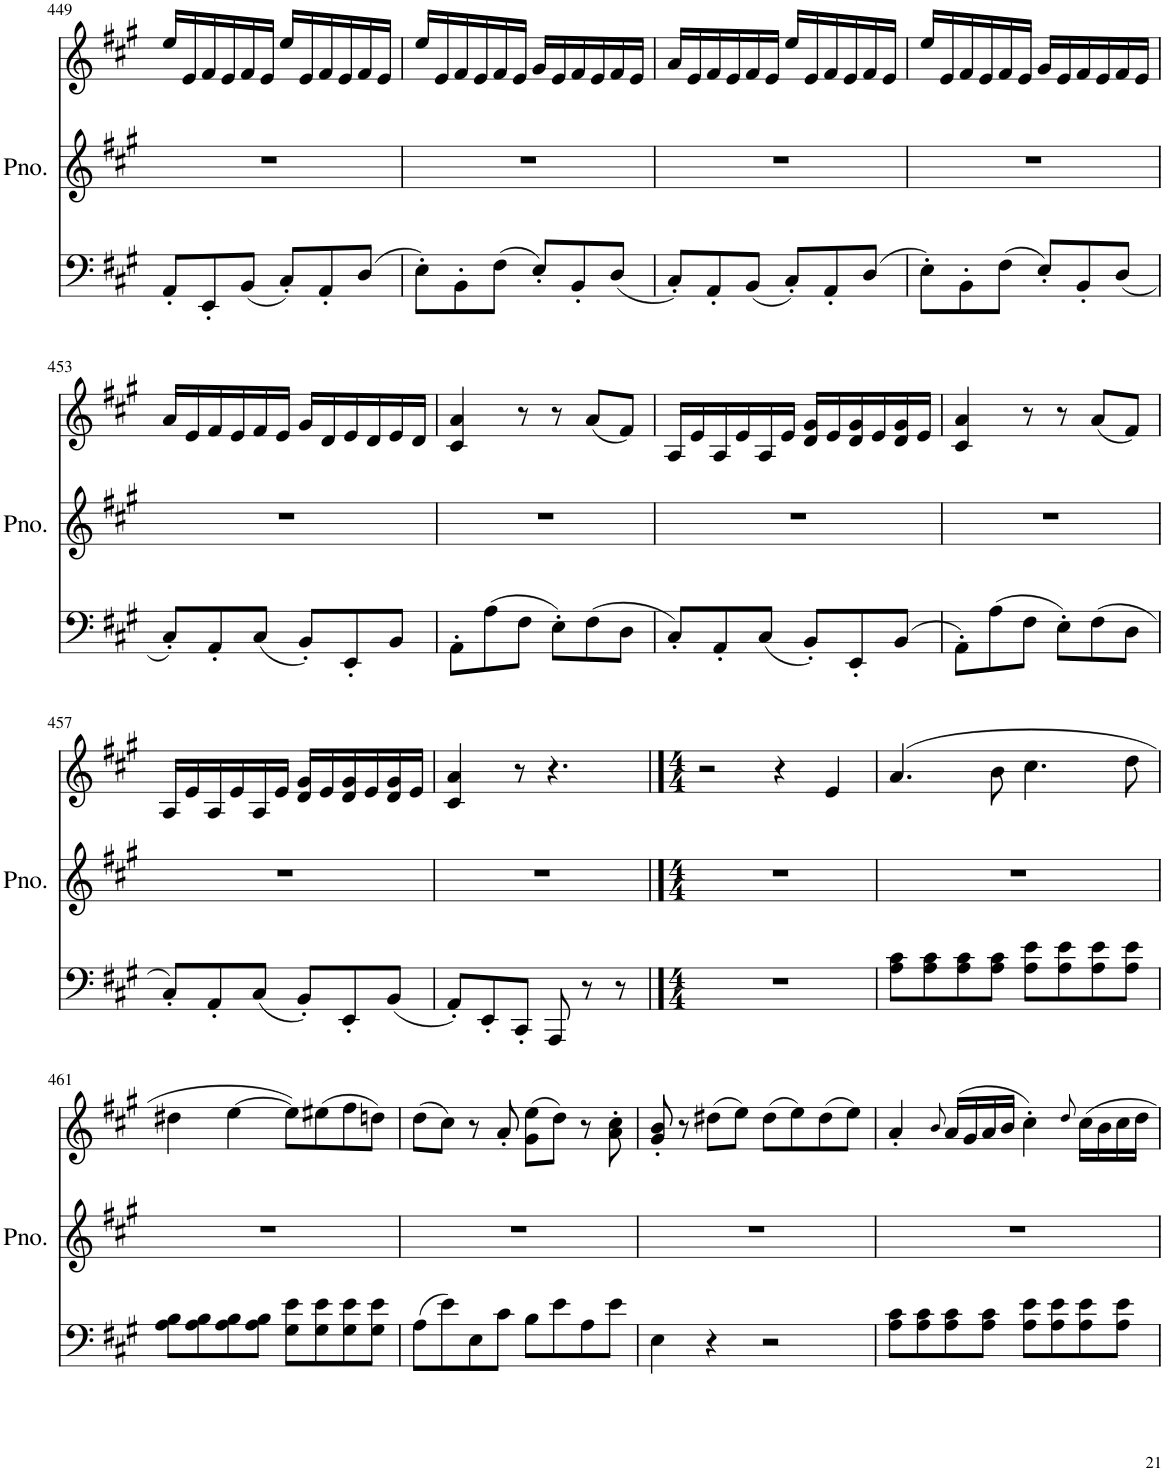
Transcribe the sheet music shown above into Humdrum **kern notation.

**kern	**kern	**kern
*part1	*part1	*part1
*staff3	*staff2	*staff1
*I"Piano	*	*
*I'Pno.	*	*
!!LO:PB:g=z
*clefF4	*clefG2	*clefG2
*k[f#c#g#]	*k[f#c#g#]	*k[f#c#g#]
*M6/8	*M6/8	*M6/8
=449	=449	=449
8AA'/L	2.r	16ee/LL
.	.	16e/
8EE'/	.	16f#/
.	.	16e/
8BB/J	.	16f#/
.	.	16e/JJ
8C#'/L	.	16ee/LL
.	.	16e/
8AA'/	.	16f#/
.	.	16e/
8D/J	.	16f#/
.	.	16e/JJ
=450	=450	=450
8E'\L	2.r	16ee/LL
.	.	16e/
8BB'\	.	16f#/
.	.	16e/
8F#\J	.	16f#/
.	.	16e/JJ
8E'/L	.	16g#/LL
.	.	16e/
8BB'/	.	16f#/
.	.	16e/
8D/J	.	16f#/
.	.	16e/JJ
=451	=451	=451
8C#'/L	2.r	16a/LL
.	.	16e/
8AA'/	.	16f#/
.	.	16e/
8BB/J	.	16f#/
.	.	16e/JJ
8C#'/L	.	16ee/LL
.	.	16e/
8AA'/	.	16f#/
.	.	16e/
8D/J	.	16f#/
.	.	16e/JJ
=452	=452	=452
8E'\L	2.r	16ee/LL
.	.	16e/
8BB'\	.	16f#/
.	.	16e/
8F#\J	.	16f#/
.	.	16e/JJ
8E'/L	.	16g#/LL
.	.	16e/
8BB'/	.	16f#/
.	.	16e/
8D/J	.	16f#/
.	.	16e/JJ
!!LO:LB:g=z
=453	=453	=453
8C#'/L	2.r	16a/LL
.	.	16e/
8AA'/	.	16f#/
.	.	16e/
8C#/J	.	16f#/
.	.	16e/JJ
8BB'/L	.	16g#/LL
.	.	16d/
8EE'/	.	16e/
.	.	16d/
8BB/J	.	16e/
.	.	16d/JJ
=454	=454	=454
8AA'\L	2.r	4c#/ 4a/
8A\	.	.
8F#\J	.	8r
8E'\L	.	8r
8F#\	.	(8a/L
8D\J	.	8f#/J)
=455	=455	=455
8C#'/L	2.r	16A/LL
.	.	16e/
8AA'/	.	16A/
.	.	16e/
8C#/J	.	16A/
.	.	16e/JJ
8BB'/L	.	16d/ 16g#/LL
.	.	16e/
8EE'/	.	16d/ 16g#/
.	.	16e/
8BB/J	.	16d/ 16g#/
.	.	16e/JJ
=456	=456	=456
8AA'\L	2.r	4c#/ 4a/
8A\	.	.
8F#\J	.	8r
8E'\L	.	8r
8F#\	.	(8a/L
8D\J	.	8f#/J)
!!LO:LB:g=z
=457	=457	=457
8C#'/L	2.r	16A/LL
.	.	16e/
8AA'/	.	16A/
.	.	16e/
8C#/J	.	16A/
.	.	16e/JJ
8BB'/L	.	16d/ 16g#/LL
.	.	16e/
8EE'/	.	16d/ 16g#/
.	.	16e/
8BB/J	.	16d/ 16g#/
.	.	16e/JJ
=458	=458	=458
8AA'/L	2.r	4c#/ 4a/
8EE'/	.	.
8CC#'/J	.	8r
8AAA/	.	4.r
8r	.	.
8r	.	.
==459	==459	==459
*M4/4	*M4/4	*M4/4
1r	1r	2r
.	.	4r
.	.	4e/
=460	=460	=460
8A\ 8c#\L	1r	(4.a/
8A\ 8c#\	.	.
8A\ 8c#\	.	.
8A\ 8c#\J	.	8b\
8A\ 8e\L	.	4.cc#\
8A\ 8e\	.	.
8A\ 8e\	.	.
8A\ 8e\J	.	8dd\
!!LO:LB:g=z
=461	=461	=461
8A\ 8B\L	1r	4dd#X\
8A\ 8B\	.	.
8A\ 8B\	.	[4ee\
8A\ 8B\J	.	.
8G#\ 8e\L	.	8ee\L])
8G#\ 8e\	.	(8ee#X\
8G#\ 8e\	.	8ff#\
8G#\ 8e\J	.	8ddn\J)
=462	=462	=462
8A\L	1r	(8dd\L
8e\	.	8cc#\J)
8E\	.	8r
8c#\J	.	8a'/
8B\L	.	(8g#\ 8ee\L
8e\	.	8dd\J)
8A\	.	8r
8e\J	.	8a\' 8cc#\'
=463	=463	=463
4E\	1r	8g#/' 8b/'
.	.	8r
4r	.	(8dd#X\L
.	.	8ee\J)
2r	.	(8dd#\L
.	.	8ee\)
.	.	(8dd#\
.	.	8ee\J)
=464	=464	=464
8A\ 8c#\L	1r	4a'/
8A\ 8c#\	.	.
.	.	8qb/
8A\ 8c#\	.	(16a/LL
.	.	16g#/
8A\ 8c#\J	.	16a/
.	.	16b/JJ
8A\ 8e\L	.	4cc#'\)
8A\ 8e\	.	.
.	.	8qdd/
8A\ 8e\	.	16cc#\LL
.	.	16b\
8A\ 8e\J	.	16cc#\
.	.	16dd\JJ
=	=	=
*-	*-	*-
